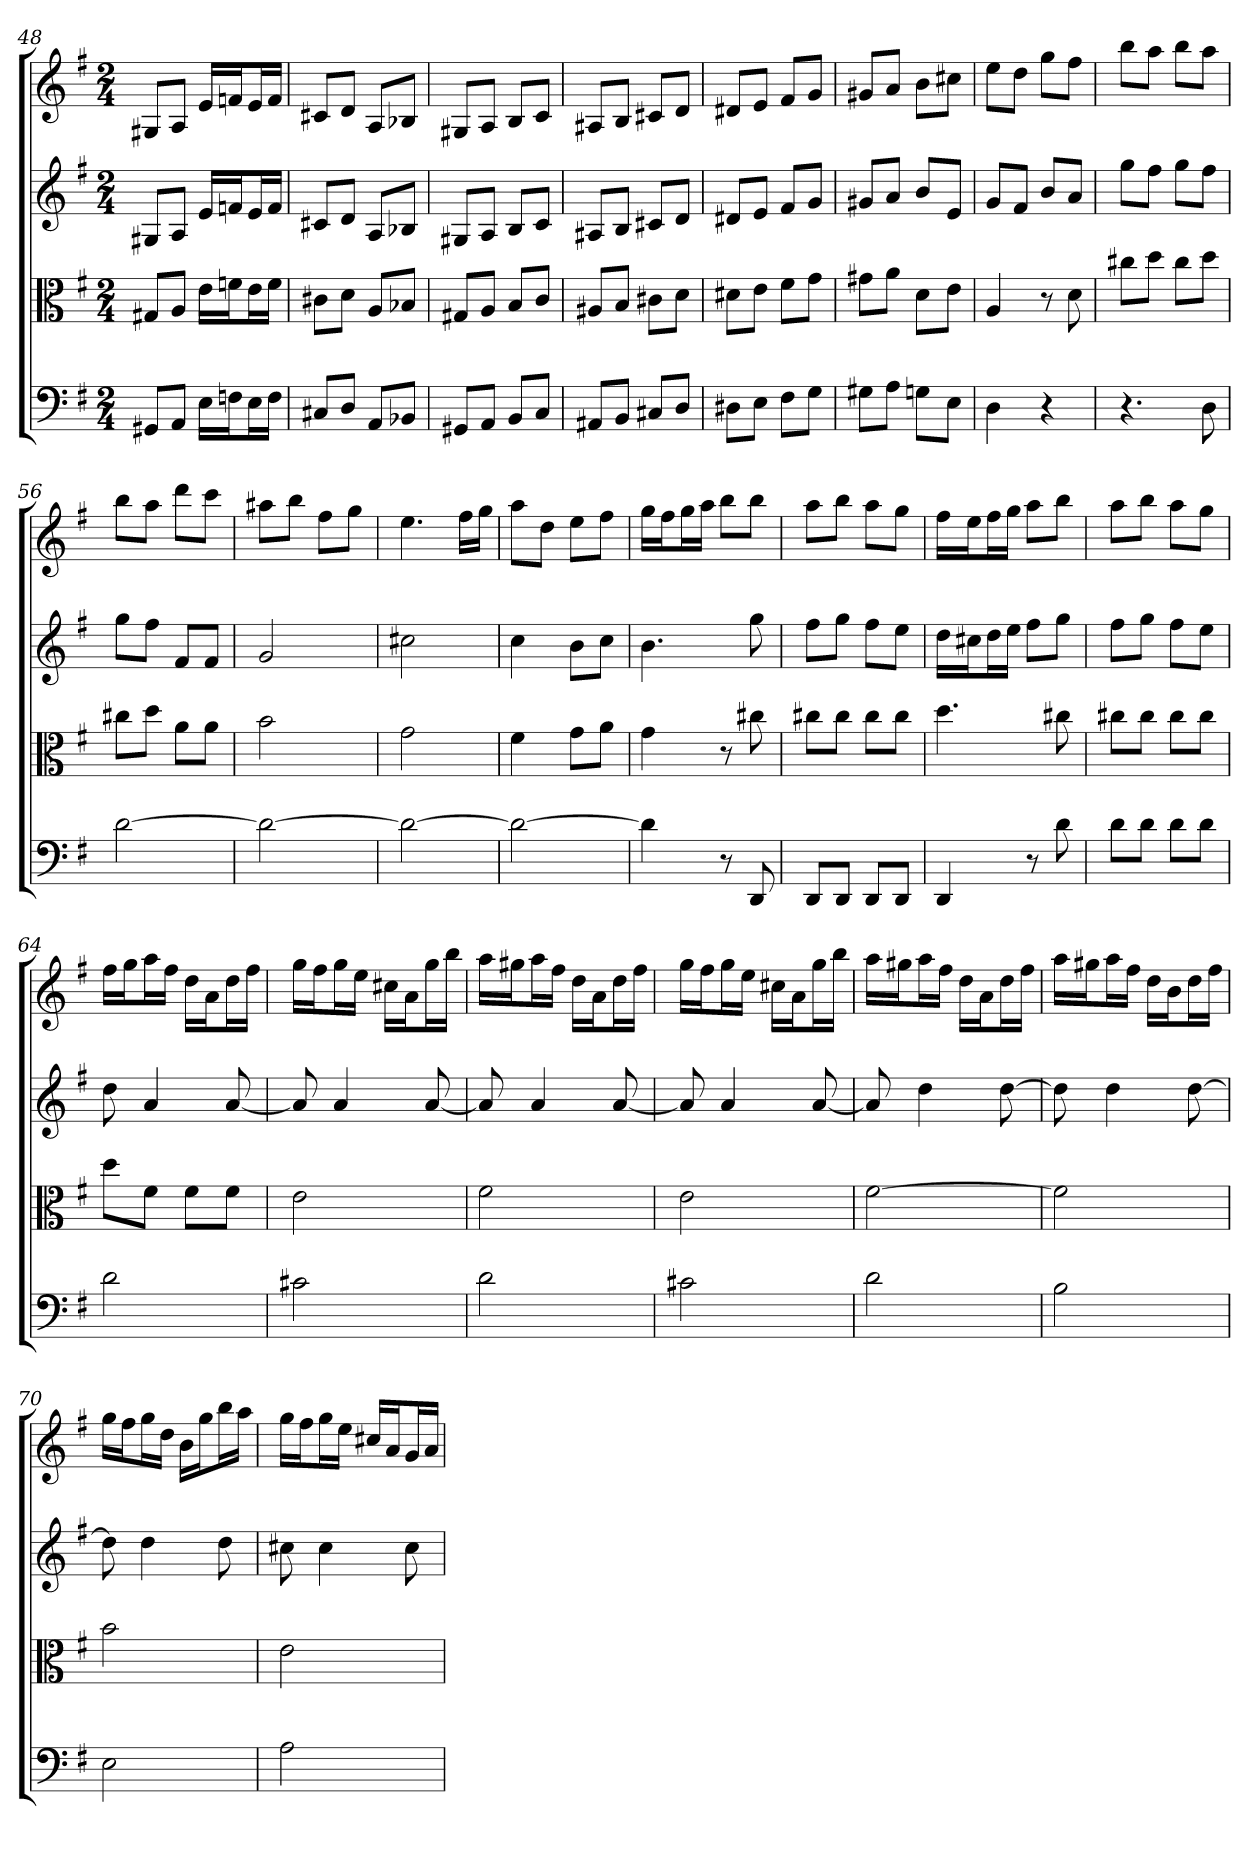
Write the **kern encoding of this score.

**kern	**kern	**kern	**kern
*part4	*part3	*part2	*part1
*staff4	*staff3	*staff2	*staff1
*clefF4	*clefC3	*	*
*k[f#]	*k[f#]	*k[f#]	*k[f#]
*G:	*G:	*G:	*G:
*M2/4	*M2/4	*M2/4	*M2/4
=48	=48	=48	=48
8GG#X/L	8G#X/L	8G#XL	8G#XL
8AA/J	8A/J	8AJ	8AJ
16E\LL	16e\LL	16eLL	16eLL
16Fn\J	16fn\J	16fnJ	16fnJ
16E\L	16e\L	16eL	16eL
16F\JJ	16f\JJ	16fJJ	16fJJ
=49	=49	=49	=49
8C#X/L	8c#X\L	8c#XL	8c#XL
8D/J	8d\J	8dJ	8dJ
8AA/L	8A/L	8AL	8AL
8BB-X/J	8B-X/J	8B-XJ	8B-XJ
=50	=50	=50	=50
8GG#X/L	8G#X/L	8G#XL	8G#XL
8AA/J	8A/J	8AJ	8AJ
8BB/L	8B/L	8BL	8BL
8C/J	8c/J	8cJ	8cJ
=51	=51	=51	=51
8AA#X/L	8A#X/L	8A#XL	8A#XL
8BB/J	8B/J	8BJ	8BJ
8C#X/L	8c#X\L	8c#XL	8c#XL
8D/J	8d\J	8dJ	8dJ
=52	=52	=52	=52
8D#X\L	8d#X\L	8d#XL	8d#XL
8E\J	8e\J	8eJ	8eJ
8F#\L	8f#\L	8f#L	8f#L
8G\J	8g\J	8gJ	8gJ
=53	=53	=53	=53
8G#X\L	8g#X\L	8g#XL	8g#XL
8A\J	8a\J	8aJ	8aJ
8Gn\L	8d\L	8bL	8bL
8E\J	8e\J	8eJ	8cc#XJ
=54	=54	=54	=54
4D	4A	8gL	8eeL
.	.	8f#J	8ddJ
4r	8r	8bL	8ggL
.	8d	8aJ	8ff#J
=55	=55	=55	=55
4.r	8cc#X\L	8ggL	8bbL
.	8dd\J	8ff#J	8aaJ
.	8cc#\L	8ggL	8bbL
8D	8dd\J	8ff#J	8aaJ
=56	=56	=56	=56
[2d	8cc#X\L	8ggL	8bbL
.	8dd\J	8ff#J	8aaJ
.	8a\L	8f#L	8dddL
.	8a\J	8f#J	8cccJ
=57	=57	=57	=57
2d_	2b	2g	8aa#XL
.	.	.	8bbJ
.	.	.	8ff#L
.	.	.	8ggJ
=58	=58	=58	=58
2d_	2g	2cc#X	4.ee
.	.	.	16ff#LL
.	.	.	16ggJJ
=59	=59	=59	=59
2d_	4f#	4cc	8aaL
.	.	.	8ddJ
.	8g\L	8bL	8eeL
.	8a\J	8ccJ	8ff#J
=60	=60	=60	=60
4d]	4g	4.b	16ggLL
.	.	.	16ff#J
.	.	.	16ggL
.	.	.	16aaJJ
8r	8r	.	8bbL
8DD	8cc#X	8gg	8bbJ
=61	=61	=61	=61
8DD/L	8cc#X\L	8ff#L	8aaL
8DD/J	8cc#\J	8ggJ	8bbJ
8DD/L	8cc#\L	8ff#L	8aaL
8DD/J	8cc#\J	8eeJ	8ggJ
=62	=62	=62	=62
4DD	4.dd	16ddLL	16ff#LL
.	.	16cc#XJ	16eeJ
.	.	16ddL	16ff#L
.	.	16eeJJ	16ggJJ
8r	.	8ff#L	8aaL
8d	8cc#X	8ggJ	8bbJ
=63	=63	=63	=63
8d\L	8cc#X\L	8ff#L	8aaL
8d\J	8cc#\J	8ggJ	8bbJ
8d\L	8cc#\L	8ff#L	8aaL
8d\J	8cc#\J	8eeJ	8ggJ
=64	=64	=64	=64
2d	8dd\L	8dd	16ff#LL
.	.	.	16ggJ
.	8f#\J	4a	16aaL
.	.	.	16ff#JJ
.	8f#\L	.	16ddLL
.	.	.	16aJ
.	8f#\J	[8a	16ddL
.	.	.	16ff#JJ
=65	=65	=65	=65
2c#X	2e	8a]	16ggLL
.	.	.	16ff#J
.	.	4a	16ggL
.	.	.	16eeJJ
.	.	.	16cc#XLL
.	.	.	16aJ
.	.	[8a	16ggL
.	.	.	16bbJJ
=66	=66	=66	=66
2d	2f#	8a]	16aaLL
.	.	.	16gg#XJ
.	.	4a	16aaL
.	.	.	16ff#JJ
.	.	.	16ddLL
.	.	.	16aJ
.	.	[8a	16ddL
.	.	.	16ff#JJ
=67	=67	=67	=67
2c#X	2e	8a]	16ggLL
.	.	.	16ff#J
.	.	4a	16ggL
.	.	.	16eeJJ
.	.	.	16cc#XLL
.	.	.	16aJ
.	.	[8a	16ggL
.	.	.	16bbJJ
=68	=68	=68	=68
2d	[2f#	8a]	16aaLL
.	.	.	16gg#XJ
.	.	4dd	16aaL
.	.	.	16ff#JJ
.	.	.	16ddLL
.	.	.	16aJ
.	.	[8dd	16ddL
.	.	.	16ff#JJ
=69	=69	=69	=69
2B	2f#]	8dd]	16aaLL
.	.	.	16gg#XJ
.	.	4dd	16aaL
.	.	.	16ff#JJ
.	.	.	16ddLL
.	.	.	16bJ
.	.	[8dd	16ddL
.	.	.	16ff#JJ
=70	=70	=70	=70
2E	2b	8dd]	16ggLL
.	.	.	16ff#J
.	.	4dd	16ggL
.	.	.	16ddJJ
.	.	.	16bLL
.	.	.	16ggJ
.	.	8dd	16bbL
.	.	.	16aaJJ
=71	=71	=71	=71
2A	2e	8cc#X	16ggLL
.	.	.	16ff#J
.	.	4cc#	16ggL
.	.	.	16eeJJ
.	.	.	16cc#XLL
.	.	.	16aJ
.	.	8cc#	16gL
.	.	.	16aJJ
=	=	=	=
*-	*-	*-	*-
